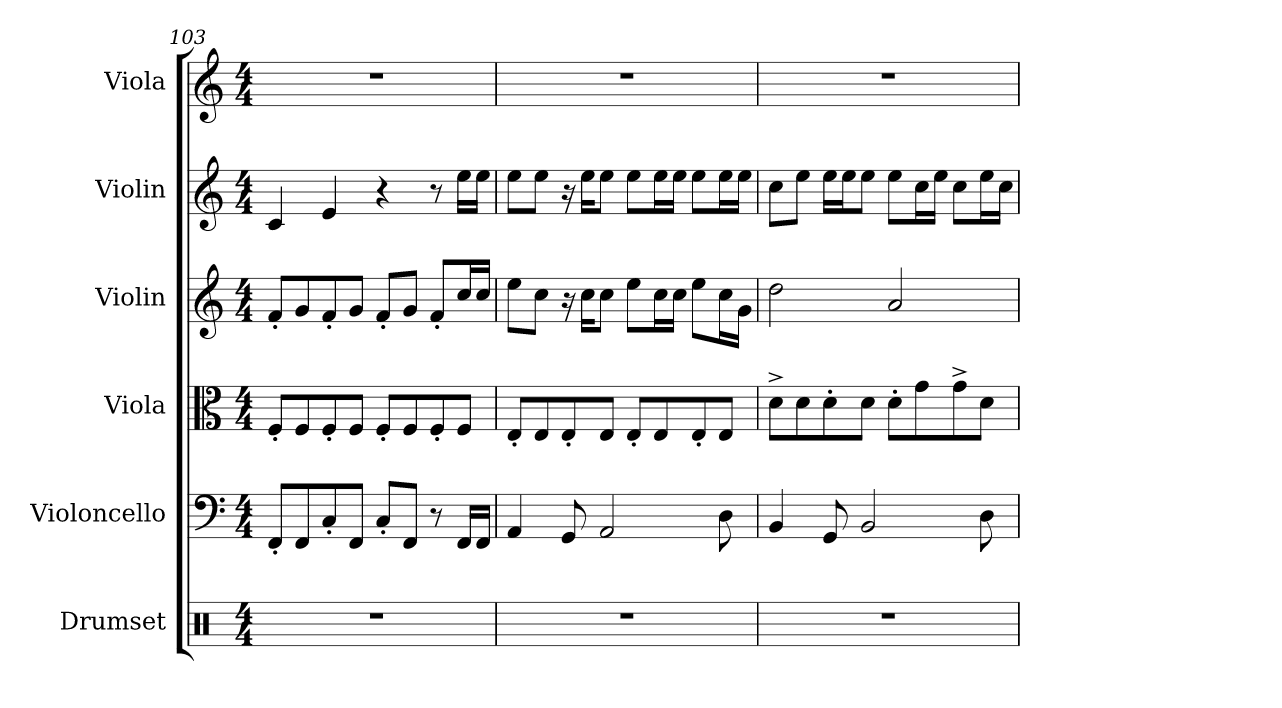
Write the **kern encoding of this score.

**kern	**kern	**kern	**kern	**kern	**kern
*part6	*part5	*part4	*part3	*part2	*part1
*staff6	*staff5	*staff4	*staff3	*staff2	*staff1
*I"Drumset	*I"Violoncello	*I"Viola	*I"Violin	*I"Violin	*I"Viola
*I'Drs.	*I'Vc.	*I'Vla.	*I'Vln.	*I'Vln.	*I'Vla.
*clefX	*clefF4	*clefC3	*clefG2	*clefG2	*clefG2
*k[]	*k[]	*k[]	*k[]	*k[]	*k[]
*M4/4	*M4/4	*M4/4	*M4/4	*M4/4	*M4/4
=103	=103	=103	=103	=103	=103
1r	8FF'/L	8F'/L	8f'/L	4c/	1r
.	8FF/	8F/	8g/	.	.
.	8C'/	8F'/	8f'/	4e/	.
.	8FF/J	8F/J	8g/J	.	.
.	8C'/L	8F'/L	8f'/L	4r	.
.	8FF/J	8F/	8g/J	.	.
.	8r	8F'/	8f'/L	8r	.
.	16FF/LL	8F/J	16cc/L	16ee\LL	.
.	16FF/JJ	.	16cc/JJ	16ee\JJ	.
=104	=104	=104	=104	=104	=104
1r	4AA/	8E'/L	8ee\L	8ee\L	1r
.	.	8E/	8cc\J	8ee\J	.
.	8GG/	8E'/	16r	16r	.
.	.	.	16cc\KL	16ee\KL	.
.	2AA/	8E/J	8cc\J	8ee\J	.
.	.	8E'/L	8ee\L	8ee\L	.
.	.	8E/	16cc\L	16ee\L	.
.	.	.	16cc\JJ	16ee\JJ	.
.	.	8E'/	8ee\L	8ee\L	.
.	8D\	8E/J	16cc\L	16ee\L	.
.	.	.	16g\JJ	16ee\JJ	.
=105	=105	=105	=105	=105	=105
1r	4BB/	8d^\L	2dd\	8cc\L	1r
.	.	8d\	.	8ee\J	.
.	8GG/	8d'\	.	16ee\LL	.
.	.	.	.	16ee\J	.
.	2BB/	8d\J	.	8ee\J	.
.	.	8d'\L	2a/	8ee\L	.
.	.	8g\	.	16cc\L	.
.	.	.	.	16ee\JJ	.
.	.	8g^\	.	8cc\L	.
.	8D\	8d\J	.	16ee\L	.
.	.	.	.	16cc\JJ	.
=	=	=	=	=	=
*-	*-	*-	*-	*-	*-
